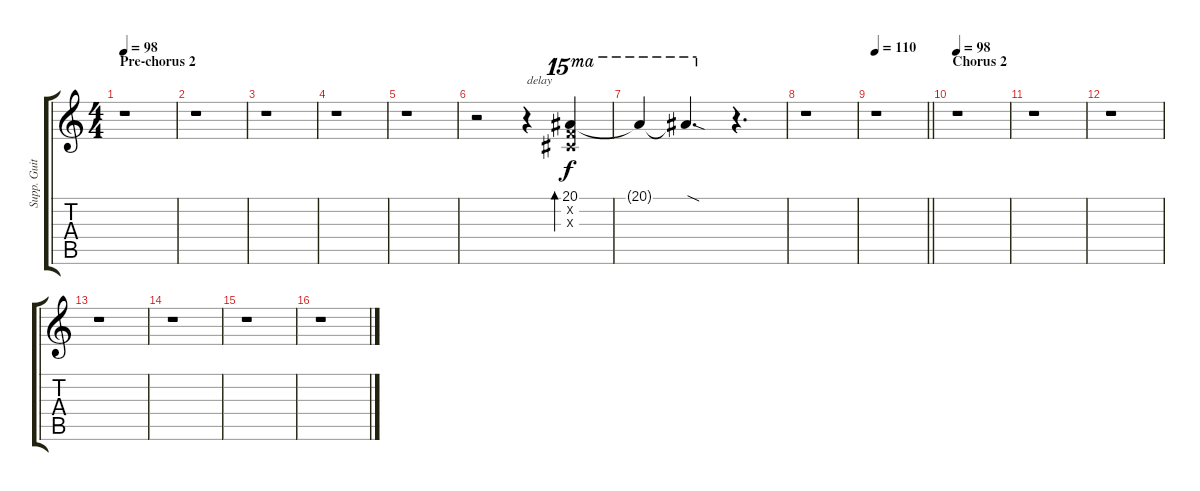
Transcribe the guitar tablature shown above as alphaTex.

\track ("Supp. Guitar" "Supp. Guit") {instrument overdrivenguitar}
\staff {score tabs}
\tuning (D4 A3 F3 C3 G2 D2) {hide}
\ts (4 4)
\section ("" "Pre-chorus 2")
\tempo 98
\clef g2
\ks c
r.1{dy f} |
r.1 |
r.1 |
r.1 |
r.1 |
r.2 r.4{txt "delay"} (20.1 20.2{x} 20.3{x}).4{bd 120 ot 15ma} |
20.1{t}.4{ot 15ma} 20.1{sod t}.4{d ot 15ma} r.4{d} |
r.1 |
\tempo 110
\barLineRight lightlight
r.1 |
\section ("" "Chorus 2")
\tempo 98
r.1 |
r.1 |
r.1 |
r.1 |
r.1 |
r.1 |
r.1
